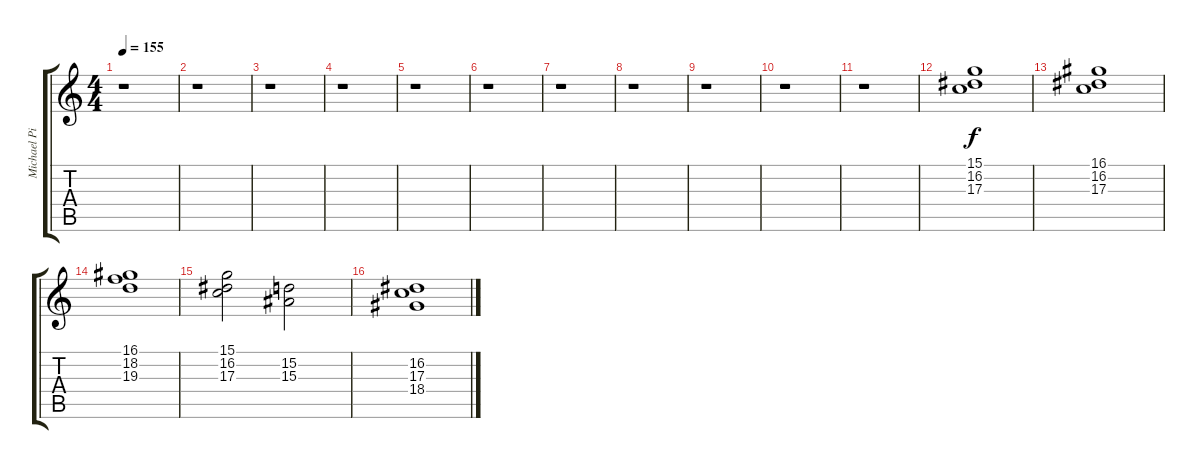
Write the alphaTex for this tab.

\track ("Michael Pinnella" "Michael Pi") {instrument synthstrings1}
\staff {score tabs}
\tuning (E4 B3 G3 D3 A2 E2) {hide}
\ts (4 4)
\tempo 155
\clef g2
\ks c
r.1{dy f} |
r.1 |
r.1 |
r.1 |
r.1 |
r.1 |
r.1 |
r.1 |
r.1 |
r.1 |
r.1 |
(15.1 16.2 17.3).1 |
(16.1 16.2 17.3).1 |
(16.1 18.2 19.3).1 |
(15.1 16.2 17.3).2 (15.2 15.3).2 |
(16.2 17.3 18.4).1
